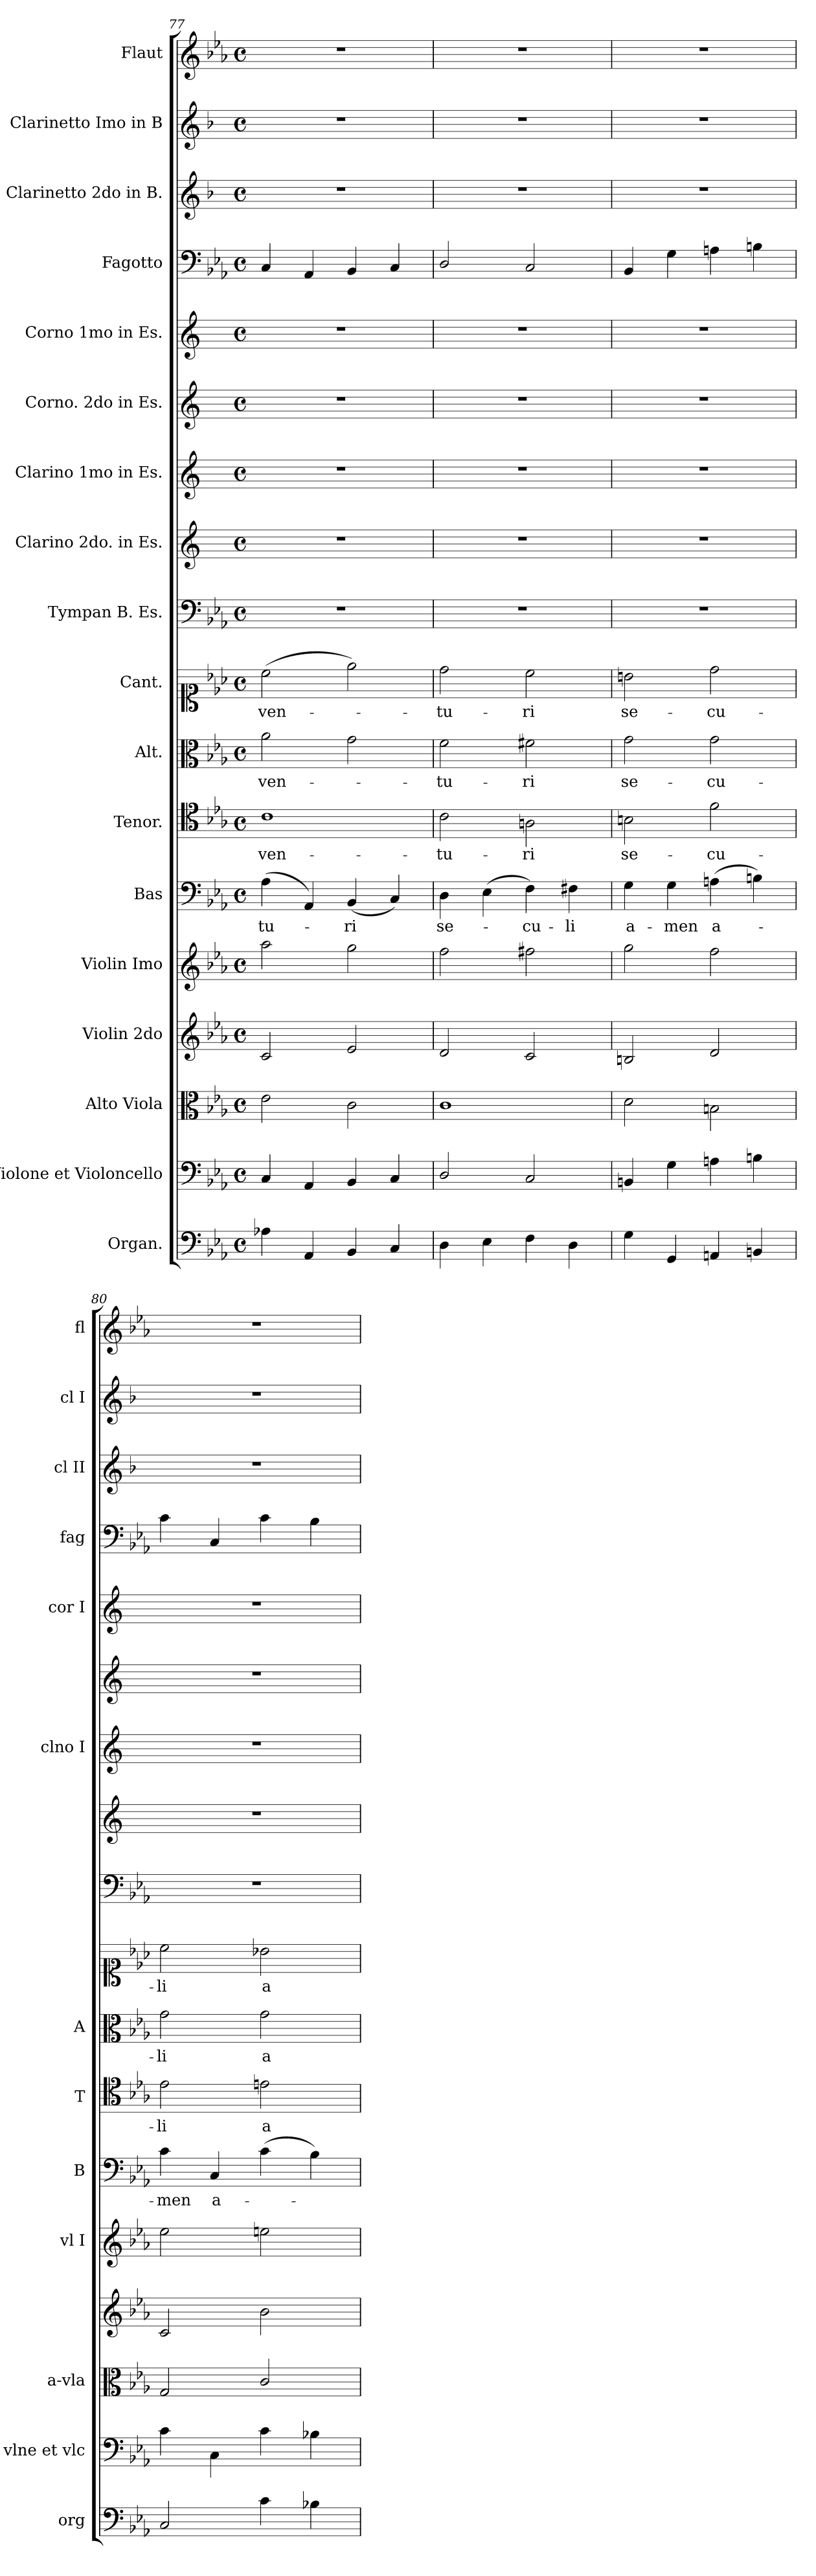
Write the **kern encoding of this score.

**kern	**kern	**kern	**kern	**kern	**kern	**text	**kern	**text	**kern	**text	**kern	**text	**kern	**kern	**kern	**kern	**kern	**kern	**kern	**kern	**kern
*part18	*part17	*part16	*part15	*part14	*part13	*part13	*part12	*part12	*part11	*part11	*part10	*part10	*part9	*part8	*part7	*part6	*part5	*part4	*part3	*part2	*part1
*staff18	*staff17	*staff16	*staff15	*staff14	*staff13	*staff13	*staff12	*staff12	*staff11	*staff11	*staff10	*staff10	*staff9	*staff8	*staff7	*staff6	*staff5	*staff4	*staff3	*staff2	*staff1
*I"Organ.	*I"Violone et Violoncello	*I"Alto Viola	*I"Violin 2do	*I"Violin Imo	*I"Bas	*	*I"Tenor.	*	*I"Alt.	*	*I"Cant.	*	*I"Tympan B. Es.	*I"Clarino 2do. in Es.	*I"Clarino 1mo in Es.	*I"Corno. 2do in Es.	*I"Corno 1mo in Es.	*I"Fagotto	*I"Clarinetto 2do in B.	*I"Clarinetto Imo in B	*I"Flaut
*I'org	*I'vlne et vlc	*I'a-vla	*	*I'vl I	*I'B	*	*I'T	*	*I'A	*	*	*	*	*	*I'clno I	*	*I'cor I	*I'fag	*I'cl II	*I'cl I	*I'fl
*clefF4	*clefF4	*clefC3	*clefG2	*clefG2	*clefF4	*	*clefC4	*	*clefC3	*	*clefC1	*	*clefF4	*clefG2	*clefG2	*clefG2	*clefG2	*clefF4	*clefG2	*clefG2	*clefG2
*	*	*	*	*	*	*	*	*	*	*	*	*	*	*ITrd-2c-3	*ITrd-2c-3	*ITrd5c9	*ITrd5c9	*	*ITrd1c2	*ITrd1c2	*
*k[b-e-a-]	*k[b-e-a-]	*k[b-e-a-]	*k[b-e-a-]	*k[b-e-a-]	*k[b-e-a-]	*	*k[b-e-a-]	*	*k[b-e-a-]	*	*k[b-e-a-]	*	*k[b-e-a-]	*k[b-e-a-]	*k[b-e-a-]	*k[b-e-a-]	*k[b-e-a-]	*k[b-e-a-]	*k[b-e-a-]	*k[b-e-a-]	*k[b-e-a-]
*E-:	*E-:	*E-:	*E-:	*E-:	*E-:	*	*E-:	*	*E-:	*	*E-:	*	*E-:	*E-:	*E-:	*E-:	*E-:	*E-:	*E-:	*E-:	*E-:
*M4/4	*M4/4	*M4/4	*M4/4	*M4/4	*M4/4	*	*M4/4	*	*M4/4	*	*M4/4	*	*M4/4	*M4/4	*M4/4	*M4/4	*M4/4	*M4/4	*M4/4	*M4/4	*M4/4
*met(c)	*met(c)	*met(c)	*met(c)	*met(c)	*met(c)	*	*met(c)	*	*met(c)	*	*met(c)	*	*met(c)	*met(c)	*met(c)	*met(c)	*met(c)	*met(c)	*met(c)	*met(c)	*met(c)
=77	=77	=77	=77	=77	=77	=77	=77	=77	=77	=77	=77	=77	=77	=77	=77	=77	=77	=77	=77	=77	=77
4A-X\	4C/	2e-\	2c/	2aa-\	(4A-\	-tu-	1c	ven-	2a-\	ven-	(2cc\	ven-	1r	1r	1r	1r	1r	4C/	1r	1r	1r
4AA-/	4AA-/	.	.	.	4AA-/)	.	.	.	.	.	.	.	.	.	.	.	.	4AA-/	.	.	.
4BB-/	4BB-/	2c\	2e-/	2gg\	(4BB-/	-ri	.	.	2g\	.	2ee-\)	.	.	.	.	.	.	4BB-/	.	.	.
4C/	4C/	.	.	.	4C/)	.	.	.	.	.	.	.	.	.	.	.	.	4C/	.	.	.
=78	=78	=78	=78	=78	=78	=78	=78	=78	=78	=78	=78	=78	=78	=78	=78	=78	=78	=78	=78	=78	=78
4D\	2D/	1c	2d/	2ff\	4D\	se-	2c\	-tu-	2f\	-tu-	2dd\	-tu-	1r	1r	1r	1r	1r	2D/	1r	1r	1r
4E-\	.	.	.	.	(4E-\	.	.	.	.	.	.	.	.	.	.	.	.	.	.	.	.
4F\	2C/	.	2c/	2ff#X\	4F\)	-cu-	2An\	-ri	2f#X\	-ri	2cc\	-ri	.	.	.	.	.	2C/	.	.	.
4D\	.	.	.	.	4F#X\	-li	.	.	.	.	.	.	.	.	.	.	.	.	.	.	.
=79	=79	=79	=79	=79	=79	=79	=79	=79	=79	=79	=79	=79	=79	=79	=79	=79	=79	=79	=79	=79	=79
4G\	4BBn/	2d\	2Bn/	2gg\	4G\	a-	2Bn\	se-	2g\	se-	2bn\	se-	1r	1r	1r	1r	1r	4BB-/	1r	1r	1r
4GG/	4G\	.	.	.	4G\	-men	.	.	.	.	.	.	.	.	.	.	.	4G\	.	.	.
4AAn/	4An\	2Bn\	2d/	2ff\	(4An\	a-	2f\	-cu-	2g\	-cu-	2dd\	-cu-	.	.	.	.	.	4An\	.	.	.
4BBn/	4Bn\	.	.	.	4Bn\)	.	.	.	.	.	.	.	.	.	.	.	.	4Bn\	.	.	.
=80	=80	=80	=80	=80	=80	=80	=80	=80	=80	=80	=80	=80	=80	=80	=80	=80	=80	=80	=80	=80	=80
2C/	4c\	2G/	2c/	2ee-\	4c\	-men	2e-\	-li	2g\	-li	2cc\	-li	1r	1r	1r	1r	1r	4c\	1r	1r	1r
.	4C\	.	.	.	4C/	a-	.	.	.	.	.	.	.	.	.	.	.	4C/	.	.	.
4c\	4c\	2c/	2b-\	2een\	(4c\	.	2en\	a-	2g\	a-	2b-X\	a-	.	.	.	.	.	4c\	.	.	.
4B-X\	4B-X\	.	.	.	4B-\)	.	.	.	.	.	.	.	.	.	.	.	.	4B-\	.	.	.
=	=	=	=	=	=	=	=	=	=	=	=	=	=	=	=	=	=	=	=	=	=
*-	*-	*-	*-	*-	*-	*-	*-	*-	*-	*-	*-	*-	*-	*-	*-	*-	*-	*-	*-	*-	*-
